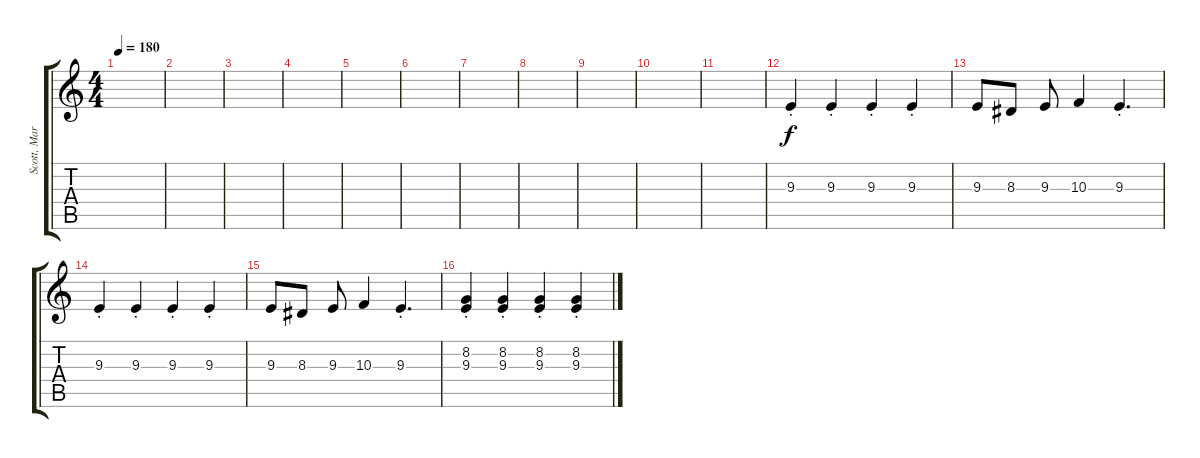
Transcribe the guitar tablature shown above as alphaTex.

\track ("Scott, Marini, Malone, Rubin - Horns" "Scott, Mar") {instrument brasssection}
\staff {score tabs}
\tuning (E4 B3 G3 D3 A2 E2) {hide}
\ts (4 4)
\tempo 180
\clef g2
\ks c
|
|
|
|
|
|
|
|
|
|
|
9.3{st}.4 9.3{st}.4 9.3{st}.4 9.3{st}.4 |
9.3.8 8.3.8 9.3.8 10.3.4 9.3{st}.4{d} |
9.3{st}.4 9.3{st}.4 9.3{st}.4 9.3{st}.4 |
9.3.8 8.3.8 9.3.8 10.3.4 9.3{st}.4{d} |
(8.2{st} 9.3{st}).4 (8.2{st} 9.3{st}).4 (8.2{st} 9.3{st}).4 (8.2{st} 9.3{st}).4
